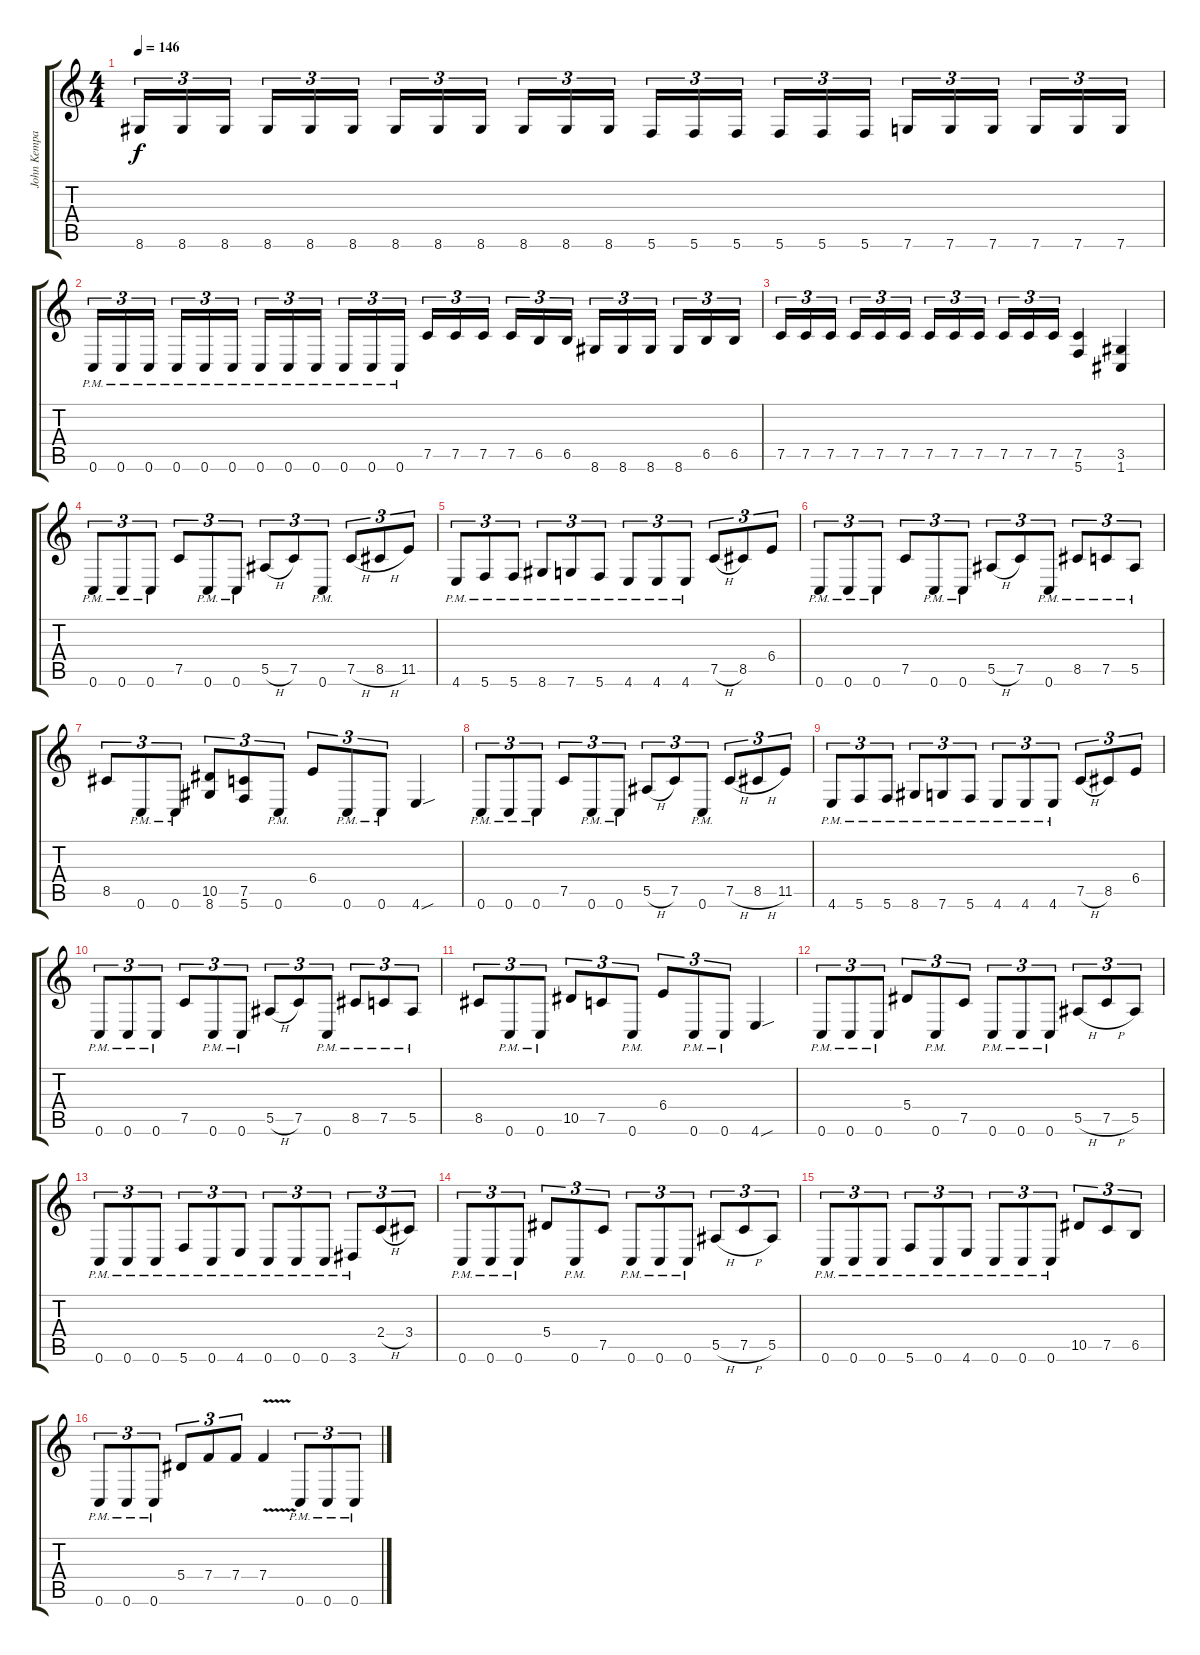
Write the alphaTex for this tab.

\track ("John Kempainen (Rhythm Guitar)" "John Kempa") {instrument distortionguitar}
\staff {score tabs}
\tuning (C4 G3 Eb3 Bb2 F2 C2) {hide}
\ts (4 4)
\tempo 146
\clef g2
\ks c
8.6.16{tu (3 2) dy f} 8.6.16{tu (3 2)} 8.6.16{tu (3 2)} 8.6.16{tu (3 2)} 8.6.16{tu (3 2)} 8.6.16{tu (3 2)} 8.6.16{tu (3 2)} 8.6.16{tu (3 2)} 8.6.16{tu (3 2)} 8.6.16{tu (3 2)} 8.6.16{tu (3 2)} 8.6.16{tu (3 2)} 5.6.16{tu (3 2)} 5.6.16{tu (3 2)} 5.6.16{tu (3 2)} 5.6.16{tu (3 2)} 5.6.16{tu (3 2)} 5.6.16{tu (3 2)} 7.6.16{tu (3 2)} 7.6.16{tu (3 2)} 7.6.16{tu (3 2)} 7.6.16{tu (3 2)} 7.6.16{tu (3 2)} 7.6.16{tu (3 2)} |
0.6{pm}.16{tu (3 2)} 0.6{pm}.16{tu (3 2)} 0.6{pm}.16{tu (3 2)} 0.6{pm}.16{tu (3 2)} 0.6{pm}.16{tu (3 2)} 0.6{pm}.16{tu (3 2)} 0.6{pm}.16{tu (3 2)} 0.6{pm}.16{tu (3 2)} 0.6{pm}.16{tu (3 2)} 0.6{pm}.16{tu (3 2)} 0.6{pm}.16{tu (3 2)} 0.6{pm}.16{tu (3 2)} 7.5.16{tu (3 2)} 7.5.16{tu (3 2)} 7.5.16{tu (3 2)} 7.5.16{tu (3 2)} 6.5.16{tu (3 2)} 6.5.16{tu (3 2)} 8.6.16{tu (3 2)} 8.6.16{tu (3 2)} 8.6.16{tu (3 2)} 8.6.16{tu (3 2)} 6.5.16{tu (3 2)} 6.5.16{tu (3 2)} |
7.5.16{tu (3 2)} 7.5.16{tu (3 2)} 7.5.16{tu (3 2)} 7.5.16{tu (3 2)} 7.5.16{tu (3 2)} 7.5.16{tu (3 2)} 7.5.16{tu (3 2)} 7.5.16{tu (3 2)} 7.5.16{tu (3 2)} 7.5.16{tu (3 2)} 7.5.16{tu (3 2)} 7.5.16{tu (3 2)} (7.5 5.6).4 (3.5 1.6).4 |
0.6{pm}.8{tu (3 2)} 0.6{pm}.8{tu (3 2)} 0.6{pm}.8{tu (3 2)} 7.5.8{tu (3 2)} 0.6{pm}.8{tu (3 2)} 0.6{pm}.8{tu (3 2)} 5.5{h}.8{tu (3 2)} 7.5.8{tu (3 2)} 0.6{pm}.8{tu (3 2)} 7.5{h}.8{tu (3 2)} 8.5{h}.8{tu (3 2)} 11.5.8{tu (3 2)} |
4.6{pm}.8{tu (3 2)} 5.6{pm}.8{tu (3 2)} 5.6{pm}.8{tu (3 2)} 8.6{pm}.8{tu (3 2)} 7.6{pm}.8{tu (3 2)} 5.6{pm}.8{tu (3 2)} 4.6{pm}.8{tu (3 2)} 4.6{pm}.8{tu (3 2)} 4.6{pm}.8{tu (3 2)} 7.5{h}.8{tu (3 2)} 8.5.8{tu (3 2)} 6.4.8{tu (3 2)} |
0.6{pm}.8{tu (3 2)} 0.6{pm}.8{tu (3 2)} 0.6{pm}.8{tu (3 2)} 7.5.8{tu (3 2)} 0.6{pm}.8{tu (3 2)} 0.6{pm}.8{tu (3 2)} 5.5{h}.8{tu (3 2)} 7.5.8{tu (3 2)} 0.6{pm}.8{tu (3 2)} 8.5{pm}.8{tu (3 2)} 7.5{pm}.8{tu (3 2)} 5.5{pm}.8{tu (3 2)} |
8.5.8{tu (3 2)} 0.6{pm}.8{tu (3 2)} 0.6{pm}.8{tu (3 2)} (10.5 8.6).8{tu (3 2)} (7.5 5.6).8{tu (3 2)} 0.6{pm}.8{tu (3 2)} 6.4.8{tu (3 2)} 0.6{pm}.8{tu (3 2)} 0.6{pm}.8{tu (3 2)} 4.6{sou}.4 |
0.6{pm}.8{tu (3 2)} 0.6{pm}.8{tu (3 2)} 0.6{pm}.8{tu (3 2)} 7.5.8{tu (3 2)} 0.6{pm}.8{tu (3 2)} 0.6{pm}.8{tu (3 2)} 5.5{h}.8{tu (3 2)} 7.5.8{tu (3 2)} 0.6{pm}.8{tu (3 2)} 7.5{h}.8{tu (3 2)} 8.5{h}.8{tu (3 2)} 11.5.8{tu (3 2)} |
4.6{pm}.8{tu (3 2)} 5.6{pm}.8{tu (3 2)} 5.6{pm}.8{tu (3 2)} 8.6{pm}.8{tu (3 2)} 7.6{pm}.8{tu (3 2)} 5.6{pm}.8{tu (3 2)} 4.6{pm}.8{tu (3 2)} 4.6{pm}.8{tu (3 2)} 4.6{pm}.8{tu (3 2)} 7.5{h}.8{tu (3 2)} 8.5.8{tu (3 2)} 6.4.8{tu (3 2)} |
0.6{pm}.8{tu (3 2)} 0.6{pm}.8{tu (3 2)} 0.6{pm}.8{tu (3 2)} 7.5.8{tu (3 2)} 0.6{pm}.8{tu (3 2)} 0.6{pm}.8{tu (3 2)} 5.5{h}.8{tu (3 2)} 7.5.8{tu (3 2)} 0.6{pm}.8{tu (3 2)} 8.5{pm}.8{tu (3 2)} 7.5{pm}.8{tu (3 2)} 5.5{pm}.8{tu (3 2)} |
8.5.8{tu (3 2)} 0.6{pm}.8{tu (3 2)} 0.6{pm}.8{tu (3 2)} 10.5.8{tu (3 2)} 7.5.8{tu (3 2)} 0.6{pm}.8{tu (3 2)} 6.4.8{tu (3 2)} 0.6{pm}.8{tu (3 2)} 0.6{pm}.8{tu (3 2)} 4.6{sou}.4 |
0.6{pm}.8{tu (3 2)} 0.6{pm}.8{tu (3 2)} 0.6{pm}.8{tu (3 2)} 5.4.8{tu (3 2)} 0.6{pm}.8{tu (3 2)} 7.5.8{tu (3 2)} 0.6{pm}.8{tu (3 2)} 0.6{pm}.8{tu (3 2)} 0.6{pm}.8{tu (3 2)} 5.5{h}.8{tu (3 2)} 7.5{h}.8{tu (3 2)} 5.5.8{tu (3 2)} |
0.6{pm}.8{tu (3 2)} 0.6{pm}.8{tu (3 2)} 0.6{pm}.8{tu (3 2)} 5.6{pm}.8{tu (3 2)} 0.6{pm}.8{tu (3 2)} 4.6{pm}.8{tu (3 2)} 0.6{pm}.8{tu (3 2)} 0.6{pm}.8{tu (3 2)} 0.6{pm}.8{tu (3 2)} 3.6{pm}.8{tu (3 2)} 2.4{h}.8{tu (3 2)} 3.4.8{tu (3 2)} |
0.6{pm}.8{tu (3 2)} 0.6{pm}.8{tu (3 2)} 0.6{pm}.8{tu (3 2)} 5.4.8{tu (3 2)} 0.6{pm}.8{tu (3 2)} 7.5.8{tu (3 2)} 0.6{pm}.8{tu (3 2)} 0.6{pm}.8{tu (3 2)} 0.6{pm}.8{tu (3 2)} 5.5{h}.8{tu (3 2)} 7.5{h}.8{tu (3 2)} 5.5.8{tu (3 2)} |
0.6{pm}.8{tu (3 2)} 0.6{pm}.8{tu (3 2)} 0.6{pm}.8{tu (3 2)} 5.6{pm}.8{tu (3 2)} 0.6{pm}.8{tu (3 2)} 4.6{pm}.8{tu (3 2)} 0.6{pm}.8{tu (3 2)} 0.6{pm}.8{tu (3 2)} 0.6{pm}.8{tu (3 2)} 10.5.8{tu (3 2)} 7.5.8{tu (3 2)} 6.5.8{tu (3 2)} |
0.6{pm}.8{tu (3 2)} 0.6{pm}.8{tu (3 2)} 0.6{pm}.8{tu (3 2)} 5.4.8{tu (3 2)} 7.4.8{tu (3 2)} 7.4.8{tu (3 2)} 7.4{v}.4 0.6{pm}.8{tu (3 2)} 0.6{pm}.8{tu (3 2)} 0.6{pm}.8{tu (3 2)}
